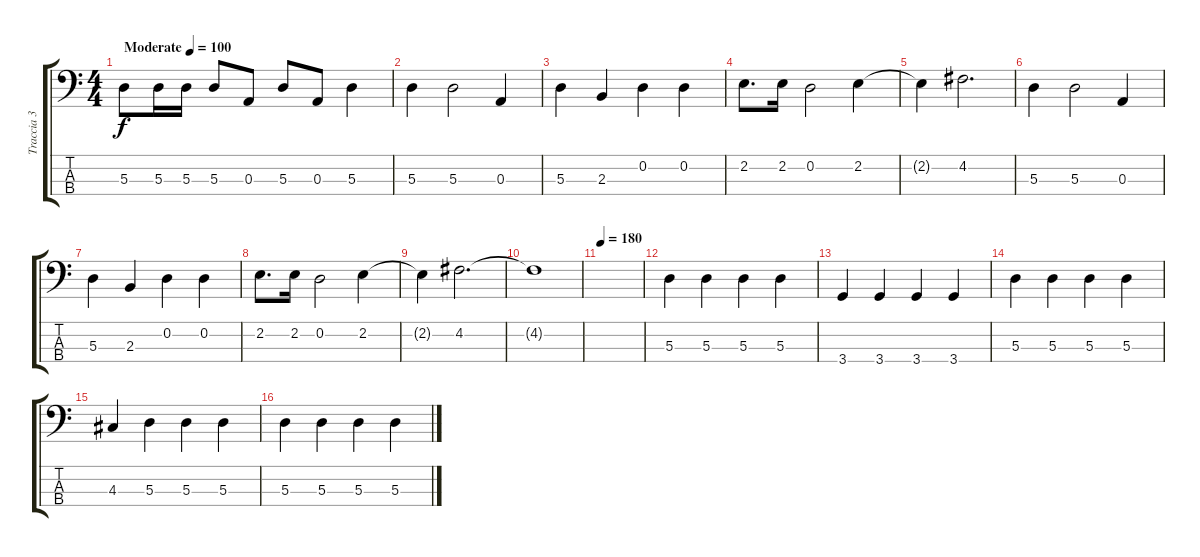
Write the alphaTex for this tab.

\track ("Traccia 3" "Traccia 3") {instrument acousticguitarsteel}
\staff {score tabs}
\tuning (G2 D2 A1 E1) {hide}
\ts (4 4)
\tempo (100 "Moderate")
\clef f4
\ks c
5.3.8{dy f instrument acousticguitarsteel} 5.3.16 5.3.16 5.3.8 0.3.8 5.3.8 0.3.8 5.3.4 |
5.3.4 5.3.2 0.3.4 |
5.3.4 2.3.4 0.2.4 0.2.4 |
2.2.8{d} 2.2.16 0.2.2 2.2.4 |
2.2{t}.4 4.2.2{d} |
5.3.4 5.3.2 0.3.4 |
5.3.4 2.3.4 0.2.4 0.2.4 |
2.2.8{d} 2.2.16 0.2.2 2.2.4 |
2.2{t}.4 4.2.2{d} |
4.2{t}.1 |
\tempo 180
|
5.3.4 5.3.4 5.3.4 5.3.4 |
3.4.4 3.4.4 3.4.4 3.4.4 |
5.3.4 5.3.4 5.3.4 5.3.4 |
4.3.4 5.3.4 5.3.4 5.3.4 |
5.3.4 5.3.4 5.3.4 5.3.4
